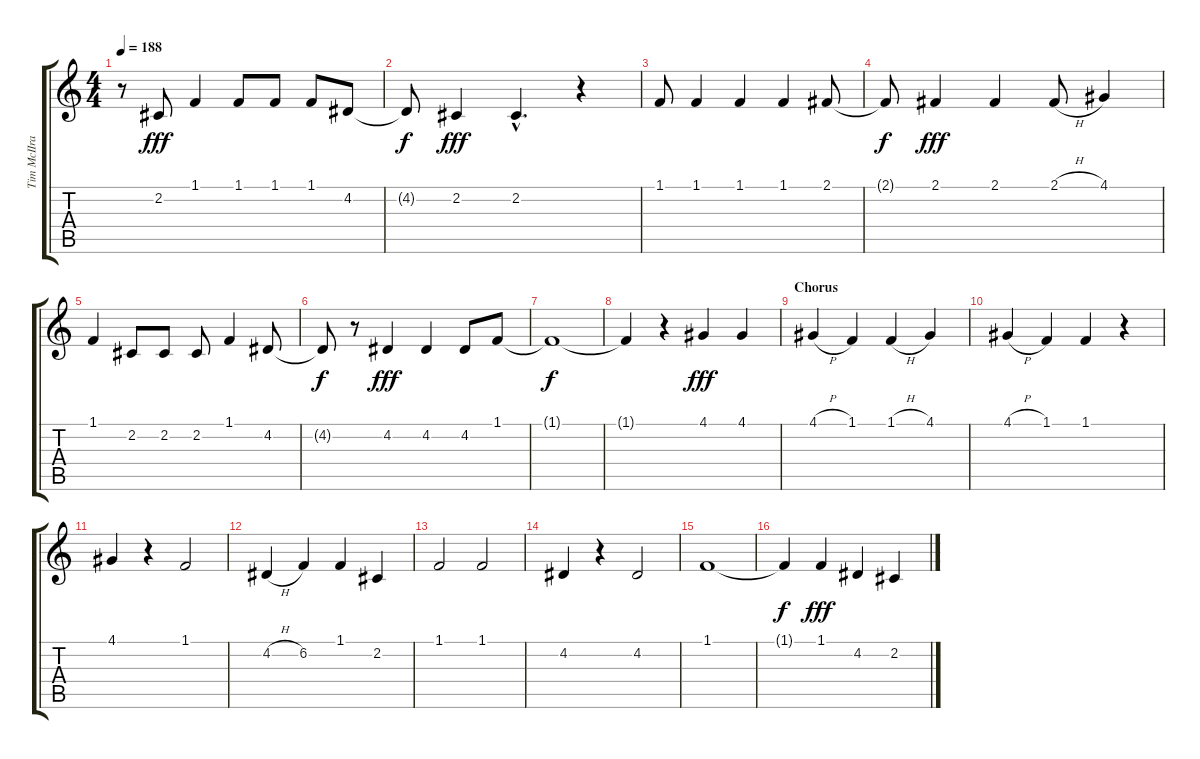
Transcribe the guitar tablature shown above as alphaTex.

\track ("Tim McIIrath (Vocals)" "Tim McIIra") {instrument tenorsax}
\staff {score tabs}
\tuning (E4 B3 G3 D3 A2 E2) {hide}
\ts (4 4)
\tempo 188
\clef g2
\ks c
r.8{dy f} 2.2.8{dy fff} 1.1.4 1.1.8 1.1.8 1.1.8 4.2.8 |
4.2{t}.8{dy f} 2.2.4{dy fff} 2.2{hac}.4{d} r.4 |
1.1.8 1.1.4 1.1.4 1.1.4 2.1.8 |
2.1{t}.8{dy f} 2.1.4{dy fff} 2.1.4 2.1{h}.8 4.1.4 |
1.1.4 2.2.8 2.2.8 2.2.8 1.1.4 4.2.8 |
4.2{t}.8{dy f} r.8 4.2.4{dy fff} 4.2.4 4.2.8 1.1.8 |
1.1{t}.1{dy f} |
1.1{t}.4 r.4 4.1.4{dy fff} 4.1.4 |
\section ("" "Chorus")
4.1{h}.4 1.1.4 1.1{h}.4 4.1.4 |
4.1{h}.4 1.1.4 1.1.4 r.4 |
4.1.4 r.4 1.1.2 |
4.2{h}.4 6.2.4 1.1.4 2.2.4 |
1.1.2 1.1.2 |
4.2.4 r.4 4.2.2 |
1.1.1 |
1.1{t}.4{dy f} 1.1.4{dy fff} 4.2.4 2.2.4
